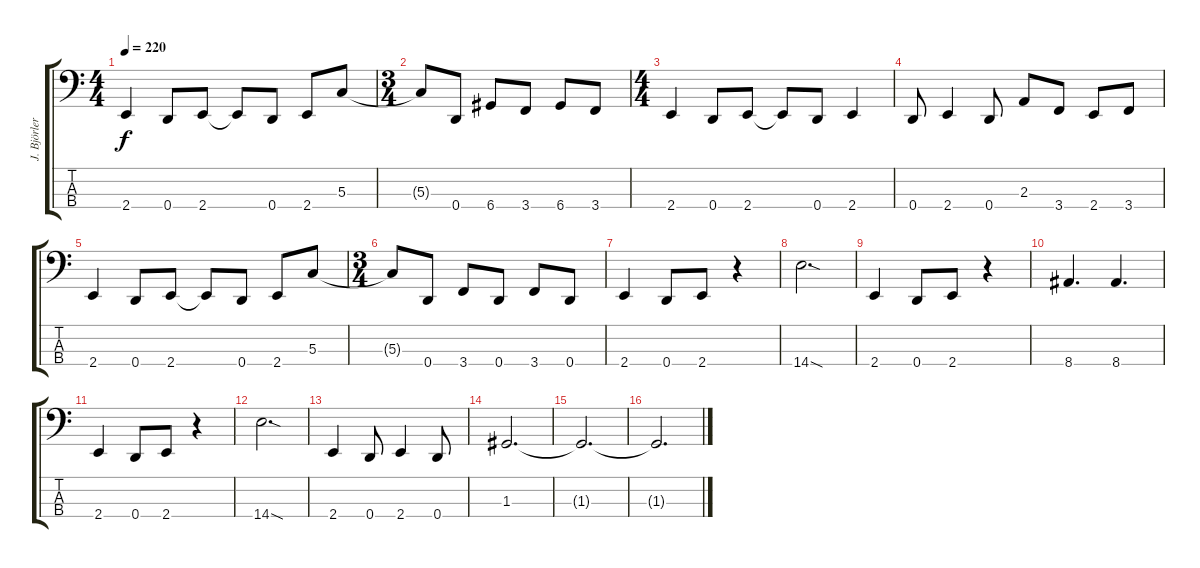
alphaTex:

\track ("J. Björler" "J. Björler") {instrument electricbassfinger}
\staff {score tabs}
\tuning (F2 C2 G1 D1) {hide}
\ts (4 4)
\tempo 220
\clef f4
\ks c
2.4.4{dy f} 0.4.8 2.4.8 2.4{t}.8 0.4.8 2.4.8 5.3.8 |
\ts (3 4)
5.3{t}.8 0.4.8 6.4.8 3.4.8 6.4.8 3.4.8 |
\ts (4 4)
2.4.4 0.4.8 2.4.8 2.4{t}.8 0.4.8 2.4.4 |
0.4.8 2.4.4 0.4.8 2.3.8 3.4.8 2.4.8 3.4.8 |
2.4.4 0.4.8 2.4.8 2.4{t}.8 0.4.8 2.4.8 5.3.8 |
\ts (3 4)
5.3{t}.8 0.4.8 3.4.8 0.4.8 3.4.8 0.4.8 |
2.4.4 0.4.8 2.4.8 r.4 |
14.4{sod}.2{d} |
2.4.4 0.4.8 2.4.8 r.4 |
8.4.4{d} 8.4.4{d} |
2.4.4 0.4.8 2.4.8 r.4 |
14.4{sod}.2{d} |
2.4.4 0.4.8 2.4.4 0.4.8 |
1.3.2{d} |
1.3{t}.2{d} |
1.3{t}.2{d}
